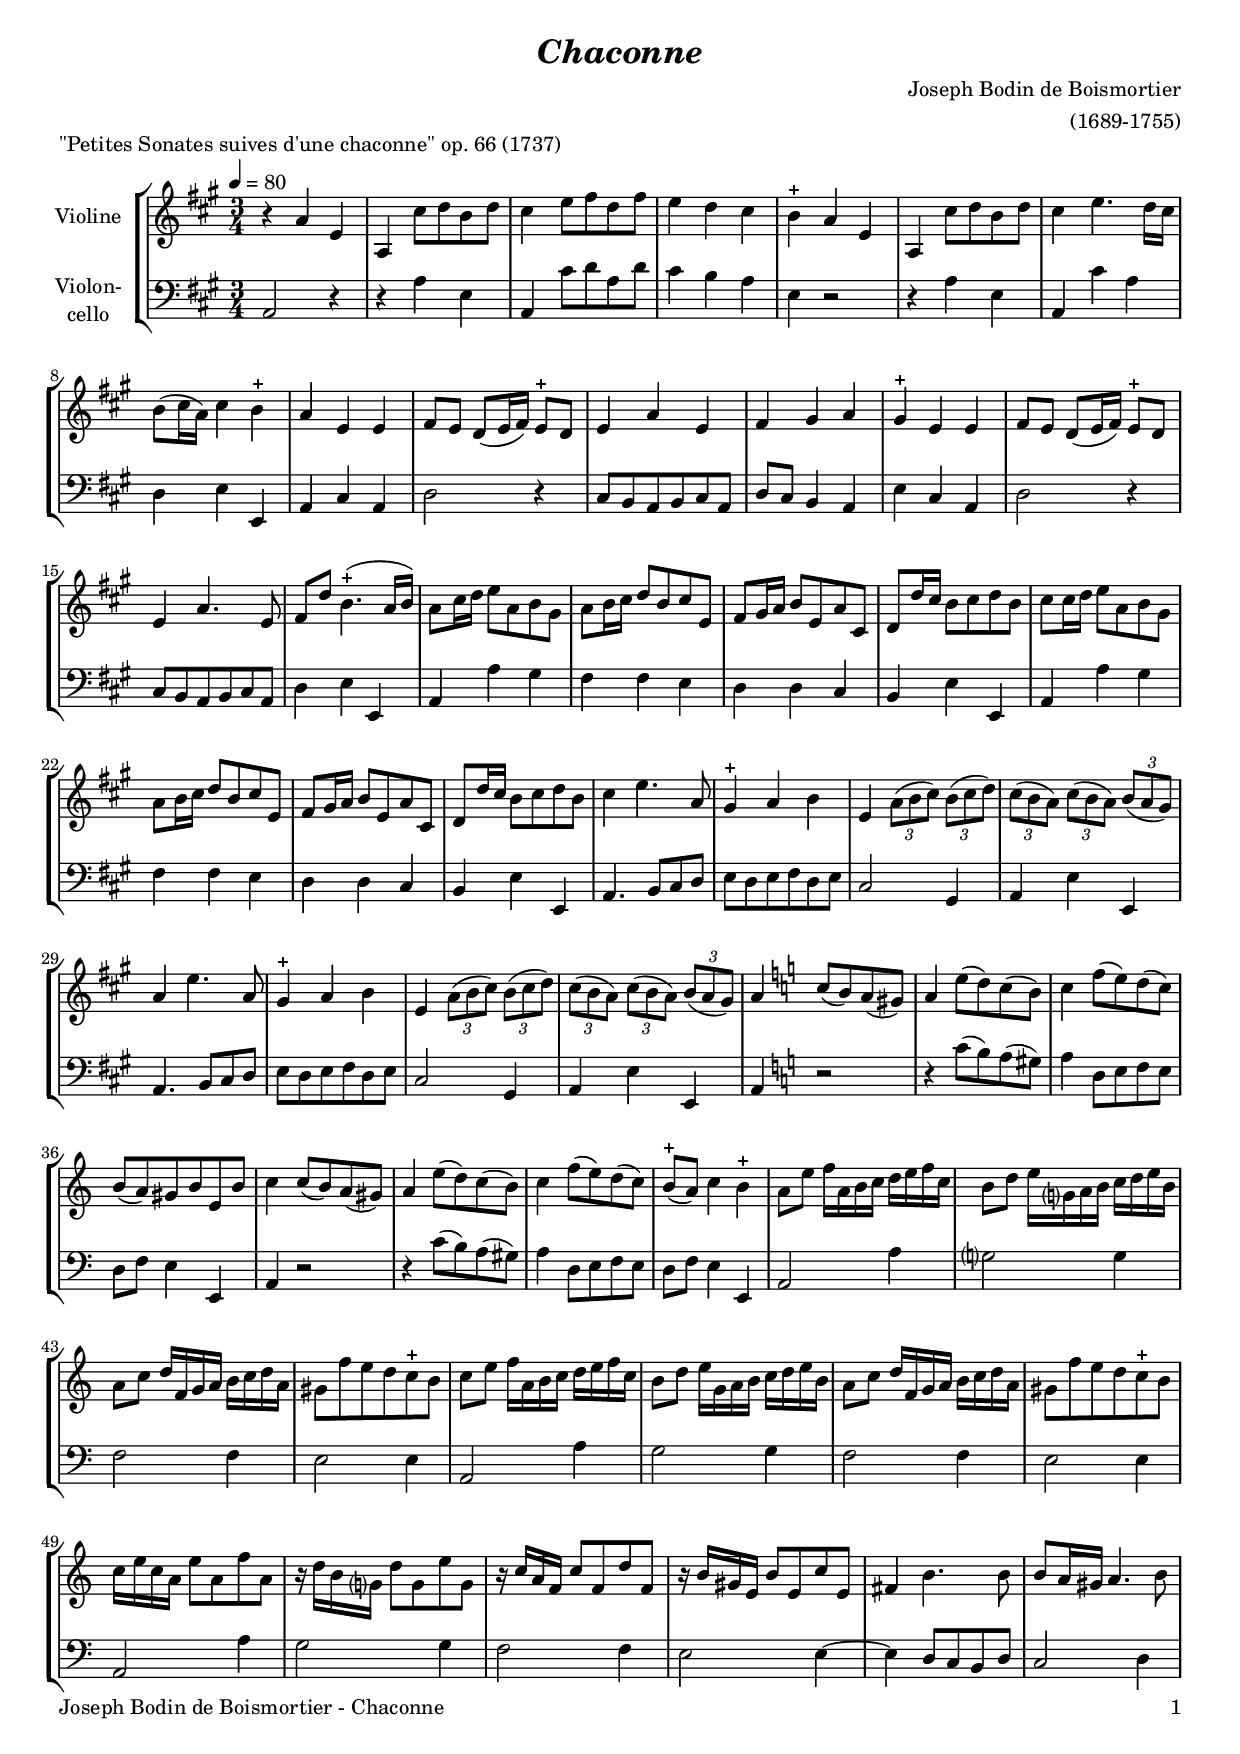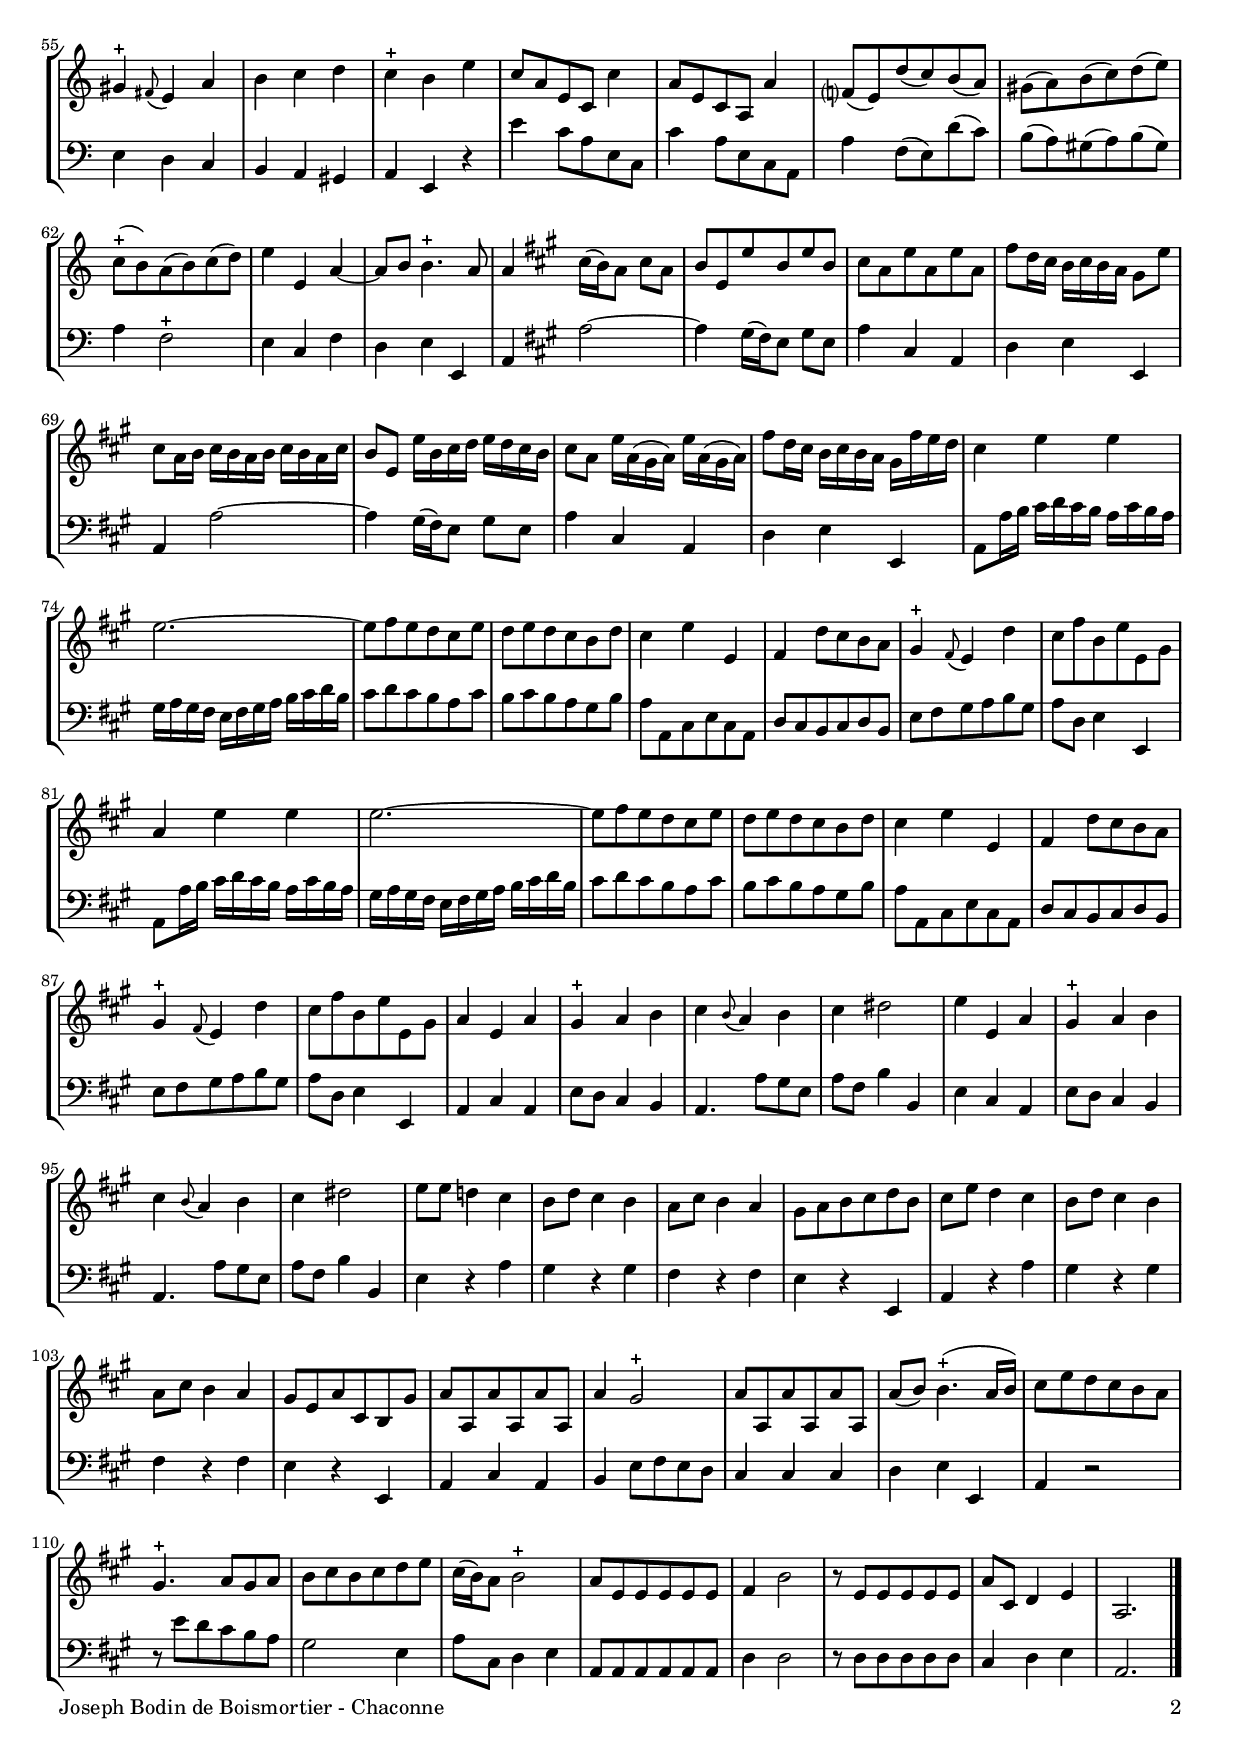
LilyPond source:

\version "2.24.4"
\include "deutsch.ly"
  
#(set-global-staff-size 18)

\header {
  title     = \markup \bold \italic "Chaconne"
  composer  = "Joseph Bodin de Boismortier"
  arranger  = "(1689-1755)"
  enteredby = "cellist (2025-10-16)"
  piece     = "\"Petites Sonates suives d'une chaconne\" op. 66 (1737)"
}

voiceconsts = {
  \key a \major
  \time 3/4
  \clef "treble"
%  \numericTimeSignature
  \compressEmptyMeasures
% Set default beaming for all staves
%  \set Timing.beamExceptions = #'()
%  \set Timing.baseMoment     = #(ly:make-moment 1 4)
%  \set Timing.beatStructure  = #'(1 1 1)
  \tempo 4=80
}

mipz = "pizzicato strings"
mivl = "violin"
miva = "viola"
mivc = "cello"

va = \relative c'' {
  \voiceconsts

  r4 a e
  a, cis'8 d h d
  cis4 e8 fis d fis
  e4 d cis
  h-+ a e
  a, cis'8 d h d
  cis4 e4. d16 cis

  h8( cis16 a) cis4 h-+
  a e e
  fis8 e d( e16 fis) e8-+ d
  e4 a e
  fis gis a
  gis-+ e e
  fis8 e d( e16 fis) e8-+ d
  e4 a4. e8

  fis d' h4.(-+ a16 h)
  a8 cis16 d e8 a, h gis
  a h16 cis d8 h cis e,
  fis gis16 a h8 e, a cis,
  d d'16 cis h8 cis d h
  cis cis16 d e8 a, h gis

  a h16 cis d8 h cis e,
  fis gis16 a h8 e, a cis,
  d d'16 cis h8 cis d h
  cis4 e4. a,8
  gis4-+ a h
  e, \tuplet 3/2 4 {
    a8( h cis) h( cis d)

    cis( h a) cis( h a) h( a gis)
  }
  a4 e'4. a,8
  gis4-+ a h
  e, \tuplet 3/2 4 {
    a8( h cis) h( cis d)
    cis( h a) cis( h a) h( a gis)
  }
  a4 \key a \minor c8( h) a( gis)

  a4 e'8( d) c( h)
  c4 f8( e) d( c)
  h( a) gis h e, h'
  c4 c8( h) a( gis)
  a4 e'8( d) c( h)
  c4 f8( e) d( c)
  h(-+ a) c4 h-+

  a8 e' f16 a, h c d e f c
  h8 d e16 g,? a h c d e h
  a8 c d16 f, g a h c d a
  gis8 f' e d c-+ h
  c e f16 a, h c d e f c

  h8 d e16 g, a h c d e h
  a8 c d16 f, g a h c d a
  gis8 f' e d c-+ h
  c16 e c a e'8 a, f' a,
  r16 d h g? d'8 g, e' g,

  r16 c a f c'8 f, d' f,
  r16 h gis e h'8 e, c' e,
  fis4 h4. h8
  h a16 gis a4. h8
  gis4-+ \appoggiatura fis8 e4 a
  h c d
  c-+ h e

  c8 a e c c'4
  a8 e c a a'4
  f?8( e) d'( c) h( a)
  gis( a) h( c) d( e)
  c(-+ h) a( h) c( d)
  e4 e, a~
  a8 h h4.-+ a8

  a4 \key a \major cis16( h) a8 cis a
  h e, e' h e h
  cis a e' a, e' a,
  fis' d16 cis h cis h a gis8 e'
  cis a16 h cis h a h cis h a cis

  h8 e, e'16 h cis d e d cis h
  cis8 a e'16 a,( gis a) e' a,( gis a)
  fis'8 d16 cis h cis h a gis fis' e d
  cis4 e e
  e2.~

  e8 fis e d cis e
  d e d cis h d
  cis4 e e,
  fis d'8 cis h a
  gis4-+ \appoggiatura fis8 e4 d'
  cis8 fis h, e e, gis

  a4 e' e
  e2.~
  e8 fis e d cis e
  d e d cis h d
  cis4 e e,
  fis d'8 cis h a
  gis4-+ \appoggiatura fis8 e4 d'

  cis8 fis h, e e, gis
  a4 e a
  gis-+ a h
  cis \appoggiatura h8 a4 h
  cis dis2
  e4 e, a
  gis-+ a h
  cis \appoggiatura h8 a4 h

  cis dis2
  e8 e d!4 cis
  h8 d cis4 h
  a8 cis h4 a
  gis8 a h cis d h
  cis e d4 cis
  h8 d cis4 h

  a8 cis h4 a
  gis8 e a cis, h gis'
  a a, a' a, a' a,
  a'4 gis2-+
  a8 a, a' a, a' a,
  a'( h) h4.(-+ a16 h)
  cis8 e d cis h a

  gis4.-+ a8 gis a
  h cis h cis d e
  cis16( h) a8 h2-+
  a8 e e e e e
  fis4 h2
  r8 e, e e e e
  a cis, d4 e
  a,2. \bar "|."
}

vb = \relative c {
  \voiceconsts
  \clef "bass"

  a2 r4
  r a' e
  a, cis'8 d a d
  cis4 h a
  e r2
  r4 a e
  a, cis' a
  d, e e,
  a cis a
  d2 r4

  cis8 h a h cis a
  d cis h4 a
  e' cis a
  d2 r4
  cis8 h a h cis a
  d4 e e,
  a a' gis
  fis fis e
  d d cis

  h e e,
  a a' gis
  fis fis e
  d d cis
  h e e,
  a4. h8 cis d
  e d e fis d e
  cis2 gis4
  a e' e,

  a4. h8 cis d
  e d e fis d e
  cis2 gis4
  a e' e,
  a \key a \minor r2
  r4 c'8( h) a( gis)
  a4 d,8 e f e
  d f e4 e,

  a r2
  r4 c'8( h) a( gis)
  a4 d,8 e f e
  d f e4 e,
  a2 a'4
  g?2 g4
  f2 f4
  e2 e4
  a,2 a'4
  g2 g4
  f2 f4

  e2 e4
  a,2 a'4
  g2 g4
  f2 f4
  e2 e4~
  e d8 c h d
  c2 d4
  e d c
  h a gis
  a e r
  e'' c8 a e c

  c'4 a8 e c a
  a'4 f8( e) d'( c)
  h( a) gis( a) h( gis)
  a4 f2-+
  e4 c f
  d e e,
  a \key a \major a'2~
  a4 gis16( fis) e8 gis e
  a4 cis, a

  d e e,
  a a'2~
  a4 gis16( fis) e8 gis e
  a4 cis, a
  d e e,
  a8 a'16 h cis d cis h a cis h a
  gis a gis fis e fis gis a h cis d h

  cis8 d cis h a cis
  h cis h a gis h
  a a, cis e cis a
  d cis h cis d h
  e fis gis a h gis
  a d, e4 e,
  a8 a'16 h cis d cis h a cis h a

  gis a gis fis e fis gis a h cis d h
  cis8 d cis h a cis
  h cis h a gis h
  a a, cis e cis a
  d cis h cis d h
  e fis gis a h gis
  a d, e4  e,

  a cis a
  e'8 d cis4 h
  a4. a'8 gis e
  a fis h4 h,
  e cis a
  e'8 d cis4 h
  a4. a'8 gis e
  a fis h4 h,
  e r a

  gis r gis
  fis r fis
  e r e,
  a r a'
  gis r gis
  fis r fis
  e r e,
  a cis a
  h e8 fis e d
  cis4 cis cis

  d e e,
  a r2
  r8 e'' d cis h a
  gis2 e4
  a8 cis, d4 e
  a,8 a a a a a
  d4 d2
  r8 d d d d d
  cis4 d e
  a,2. \bar "|."
}


music = \new StaffGroup <<
      \new Staff {
	\set Staff.midiInstrument = \mivl
	\set Staff.instrumentName = \markup \center-column { "Violine" }
	\transpose a a { \va }
      }

      \new Staff {
	\set Staff.midiInstrument = \mivc
	\set Staff.instrumentName = \markup \center-column { "Violon-" "cello" }
	\transpose a a { \vb }
      }
>>

\book {
  \paper {
    print-page-number = ##t
    print-first-page-number = ##t
    ragged-last-bottom = ##f
    oddHeaderMarkup = \markup \null
    evenHeaderMarkup = \markup \null
    oddFooterMarkup = \markup {
      \fill-line {
        \if \should-print-page-number
        "Joseph Bodin de Boismortier - Chaconne" \fromproperty #'page:page-number-string
      }
    }
    evenFooterMarkup = \oddFooterMarkup
  } \score {
    \music
    \layout {}
  }

  \score {
    \unfoldRepeats \music

    \midi {
      \context {
        \Score
      }
    }
  }
}
